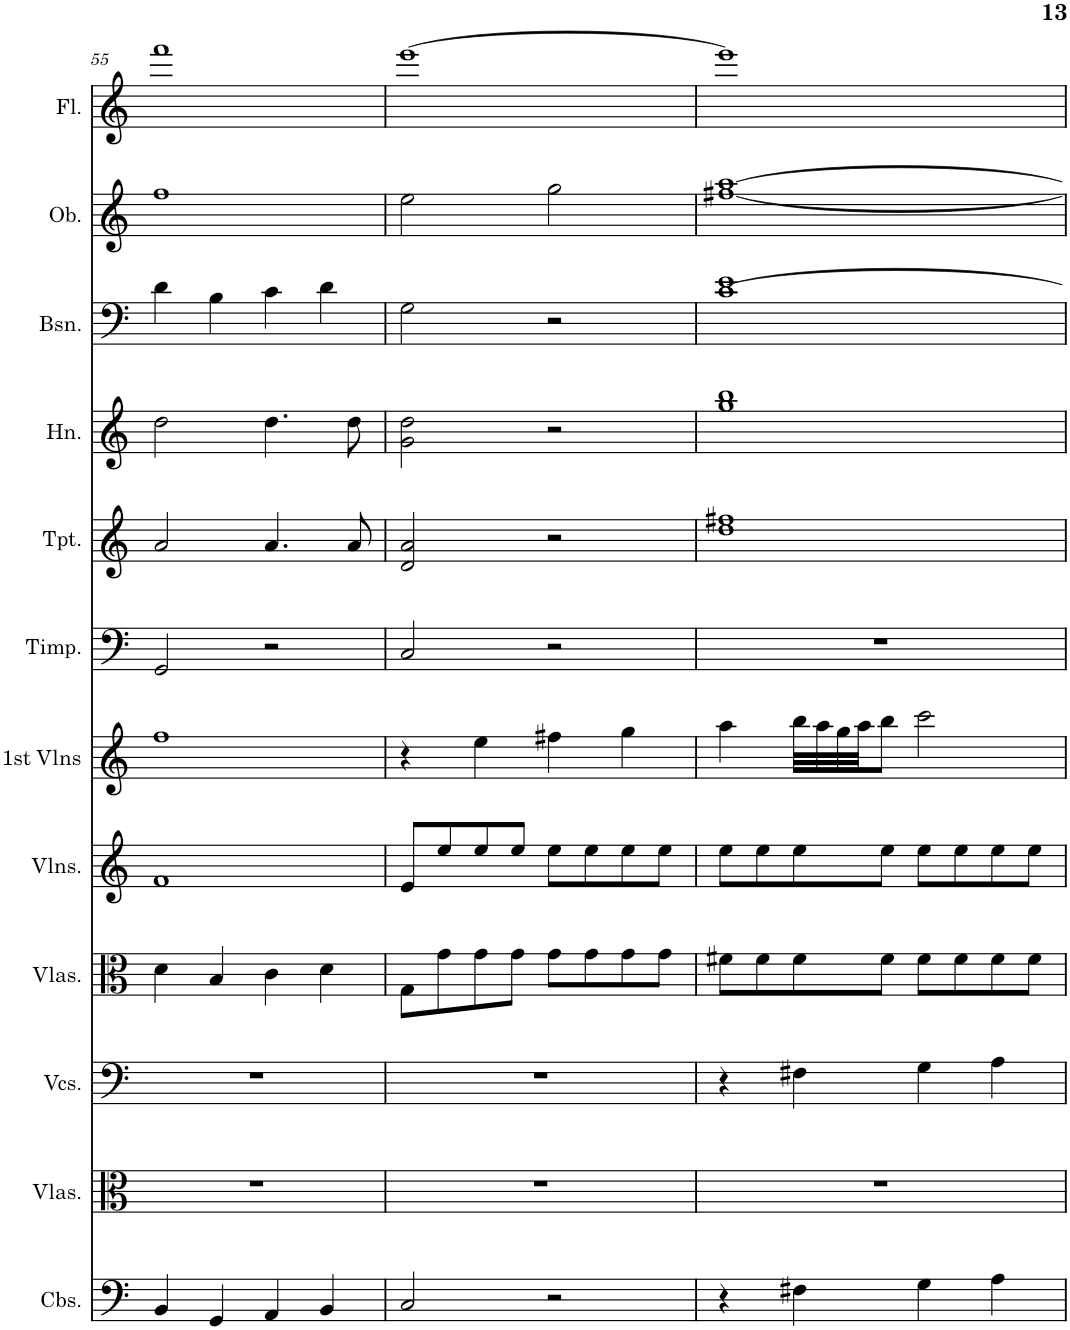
**kern	**kern	**kern	**kern	**kern	**kern	**kern	**kern	**kern	**kern	**kern	**kern
*part12	*part11	*part10	*part9	*part8	*part7	*part6	*part5	*part4	*part3	*part2	*part1
*staff12	*staff11	*staff10	*staff9	*staff8	*staff7	*staff6	*staff5	*staff4	*staff3	*staff2	*staff1
*I"Contrabasses	*I"Violas, Cello (tenor clef)	*I"Violoncellos	*I"Violas	*I"Violins	*I"1st Violins	*I"Timpani	*I"Trumpet	*I"Horn	*I"Bassoon	*I"Oboe	*I"Flute
*I'Cbs.	*I'Vlas.	*I'Vcs.	*I'Vlas.	*I'Vlns.	*I'1st Vlns	*I'Timp.	*I'Tpt.	*I'Hn.	*I'Bsn.	*I'Ob.	*I'Fl.
!!LO:PB:g=z
*clefF4	*clefC3	*clefF4	*clefC3	*clefG2	*clefG2	*clefF4	*clefG2	*clefG2	*clefF4	*clefG2	*clefG2
*Trd7c12	*	*	*	*	*	*	*Trd1c2	*Trd4c7	*	*	*
*k[]	*k[]	*k[]	*k[]	*k[]	*k[]	*k[]	*k[]	*k[]	*k[]	*k[]	*k[]
*M4/4	*M4/4	*M4/4	*M4/4	*M4/4	*M4/4	*M4/4	*M4/4	*M4/4	*M4/4	*M4/4	*M4/4
=55	=55	=55	=55	=55	=55	=55	=55	=55	=55	=55	=55
4BB/	1r	1r	4d\	1f	1ff	2GG/	2a/	2dd\	4d\	1ff	1fff
4GG/	.	.	4B/	.	.	.	.	.	4B\	.	.
4AA/	.	.	4c\	.	.	2r	4.a/	4.dd\	4c\	.	.
4BB/	.	.	4d\	.	.	.	.	.	4d\	.	.
.	.	.	.	.	.	.	8a/	8dd\	.	.	.
=56	=56	=56	=56	=56	=56	=56	=56	=56	=56	=56	=56
2C/	1r	1r	8G\L	8e/L	4r	2C/	2d/ 2a/	2g\ 2dd\	2G\	2ee\	[1eee
.	.	.	8g\	8ee/	.	.	.	.	.	.	.
.	.	.	8g\	8ee/	4ee\	.	.	.	.	.	.
.	.	.	8g\J	8ee/J	.	.	.	.	.	.	.
2r	.	.	8g\L	8ee\L	4ff#X\	2r	2r	2r	2r	2gg\	.
.	.	.	8g\	8ee\	.	.	.	.	.	.	.
.	.	.	8g\	8ee\	4gg\	.	.	.	.	.	.
.	.	.	8g\J	8ee\J	.	.	.	.	.	.	.
=57	=57	=57	=57	=57	=57	=57	=57	=57	=57	=57	=57
*	*	*	*	*	*	*	*	*	*^	*	*
4r	1r	4r	8f#X\L	8ee\L	4aa\	1r	1dd 1ff#X	1gg 1bb	[1c	1e	[1ff#X [1aa	1eee]
.	.	.	8f#\	8ee\	.	.	.	.	.	.	.	.
4F#X\	.	4F#X\	8f#\	8ee\	32bb\LLL	.	.	.	.	.	.	.
.	.	.	.	.	32aa\	.	.	.	.	.	.	.
.	.	.	.	.	32gg\	.	.	.	.	.	.	.
.	.	.	.	.	32aa\JJ	.	.	.	.	.	.	.
.	.	.	8f#\J	8ee\J	8bb\J	.	.	.	.	.	.	.
4G\	.	4G\	8f#\L	8ee\L	2ccc\	.	.	.	.	.	.	.
.	.	.	8f#\	8ee\	.	.	.	.	.	.	.	.
4A\	.	4A\	8f#\	8ee\	.	.	.	.	.	.	.	.
.	.	.	8f#\J	8ee\J	.	.	.	.	.	.	.	.
*	*	*	*	*	*	*	*	*	*v	*v	*	*
=	=	=	=	=	=	=	=	=	=	=	=
*-	*-	*-	*-	*-	*-	*-	*-	*-	*-	*-	*-
